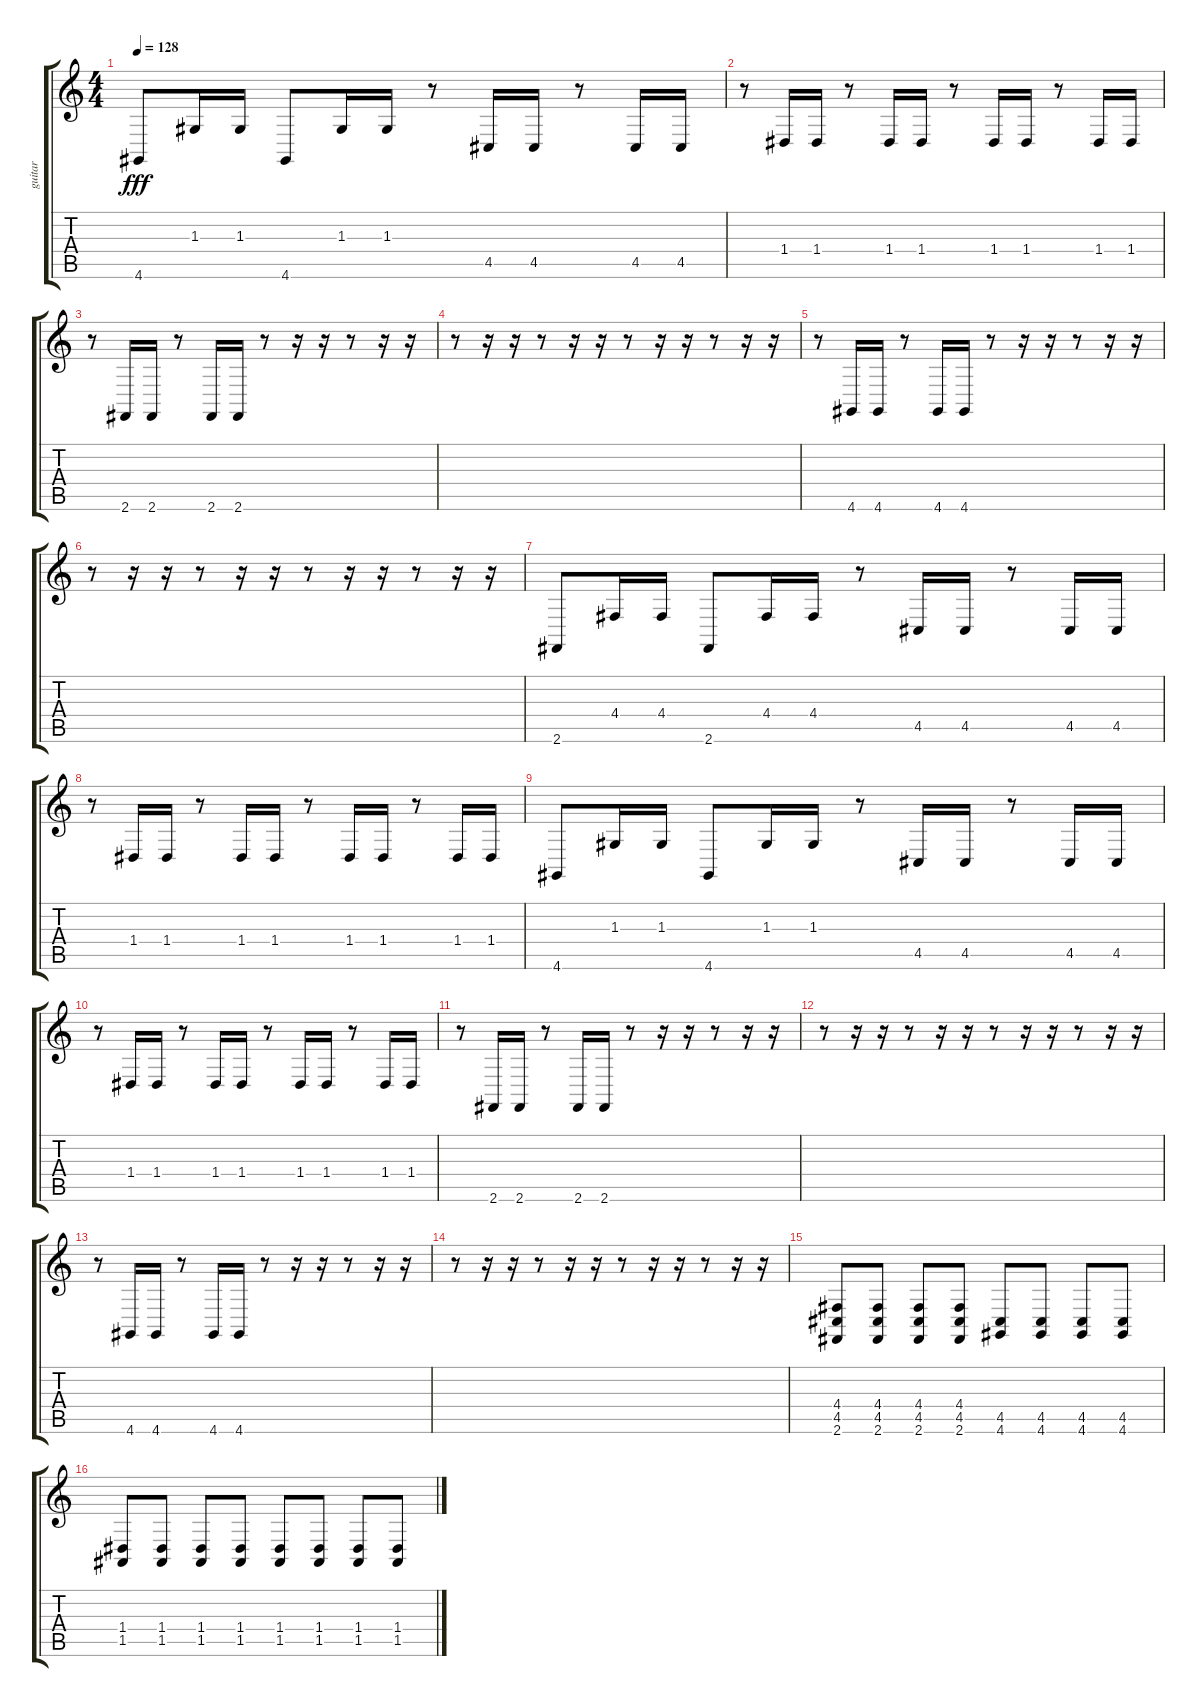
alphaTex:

\track ("guitar" "guitar") {instrument lead1square}
\staff {score tabs}
\tuning (E4 B3 G3 D3 A2 E2) {hide}
\ts (4 4)
\tempo 128
\clef g2
\ks c
4.6.8{dy fff} 1.3.16 1.3.16 4.6.8 1.3.16 1.3.16 r.8 4.5.16 4.5.16 r.8 4.5.16 4.5.16 |
r.8 1.4.16 1.4.16 r.8 1.4.16 1.4.16 r.8 1.4.16 1.4.16 r.8 1.4.16 1.4.16 |
r.8 2.6.16 2.6.16 r.8 2.6.16 2.6.16 r.8 r.16 r.16 r.8 r.16 r.16 |
r.8 r.16 r.16 r.8 r.16 r.16 r.8 r.16 r.16 r.8 r.16 r.16 |
r.8 4.6.16 4.6.16 r.8 4.6.16 4.6.16 r.8 r.16 r.16 r.8 r.16 r.16 |
r.8 r.16 r.16 r.8 r.16 r.16 r.8 r.16 r.16 r.8 r.16 r.16 |
2.6.8 4.4.16 4.4.16 2.6.8 4.4.16 4.4.16 r.8 4.5.16 4.5.16 r.8 4.5.16 4.5.16 |
r.8 1.4.16 1.4.16 r.8 1.4.16 1.4.16 r.8 1.4.16 1.4.16 r.8 1.4.16 1.4.16 |
4.6.8 1.3.16 1.3.16 4.6.8 1.3.16 1.3.16 r.8 4.5.16 4.5.16 r.8 4.5.16 4.5.16 |
r.8 1.4.16 1.4.16 r.8 1.4.16 1.4.16 r.8 1.4.16 1.4.16 r.8 1.4.16 1.4.16 |
r.8 2.6.16 2.6.16 r.8 2.6.16 2.6.16 r.8 r.16 r.16 r.8 r.16 r.16 |
r.8 r.16 r.16 r.8 r.16 r.16 r.8 r.16 r.16 r.8 r.16 r.16 |
r.8 4.6.16 4.6.16 r.8 4.6.16 4.6.16 r.8 r.16 r.16 r.8 r.16 r.16 |
r.8 r.16 r.16 r.8 r.16 r.16 r.8 r.16 r.16 r.8 r.16 r.16 |
(4.4 4.5 2.6).8 (4.4 4.5 2.6).8 (4.4 4.5 2.6).8 (4.4 4.5 2.6).8 (4.5 4.6).8 (4.5 4.6).8 (4.5 4.6).8 (4.5 4.6).8 |
(1.4 1.5).8 (1.4 1.5).8 (1.4 1.5).8 (1.4 1.5).8 (1.4 1.5).8 (1.4 1.5).8 (1.4 1.5).8 (1.4 1.5).8
